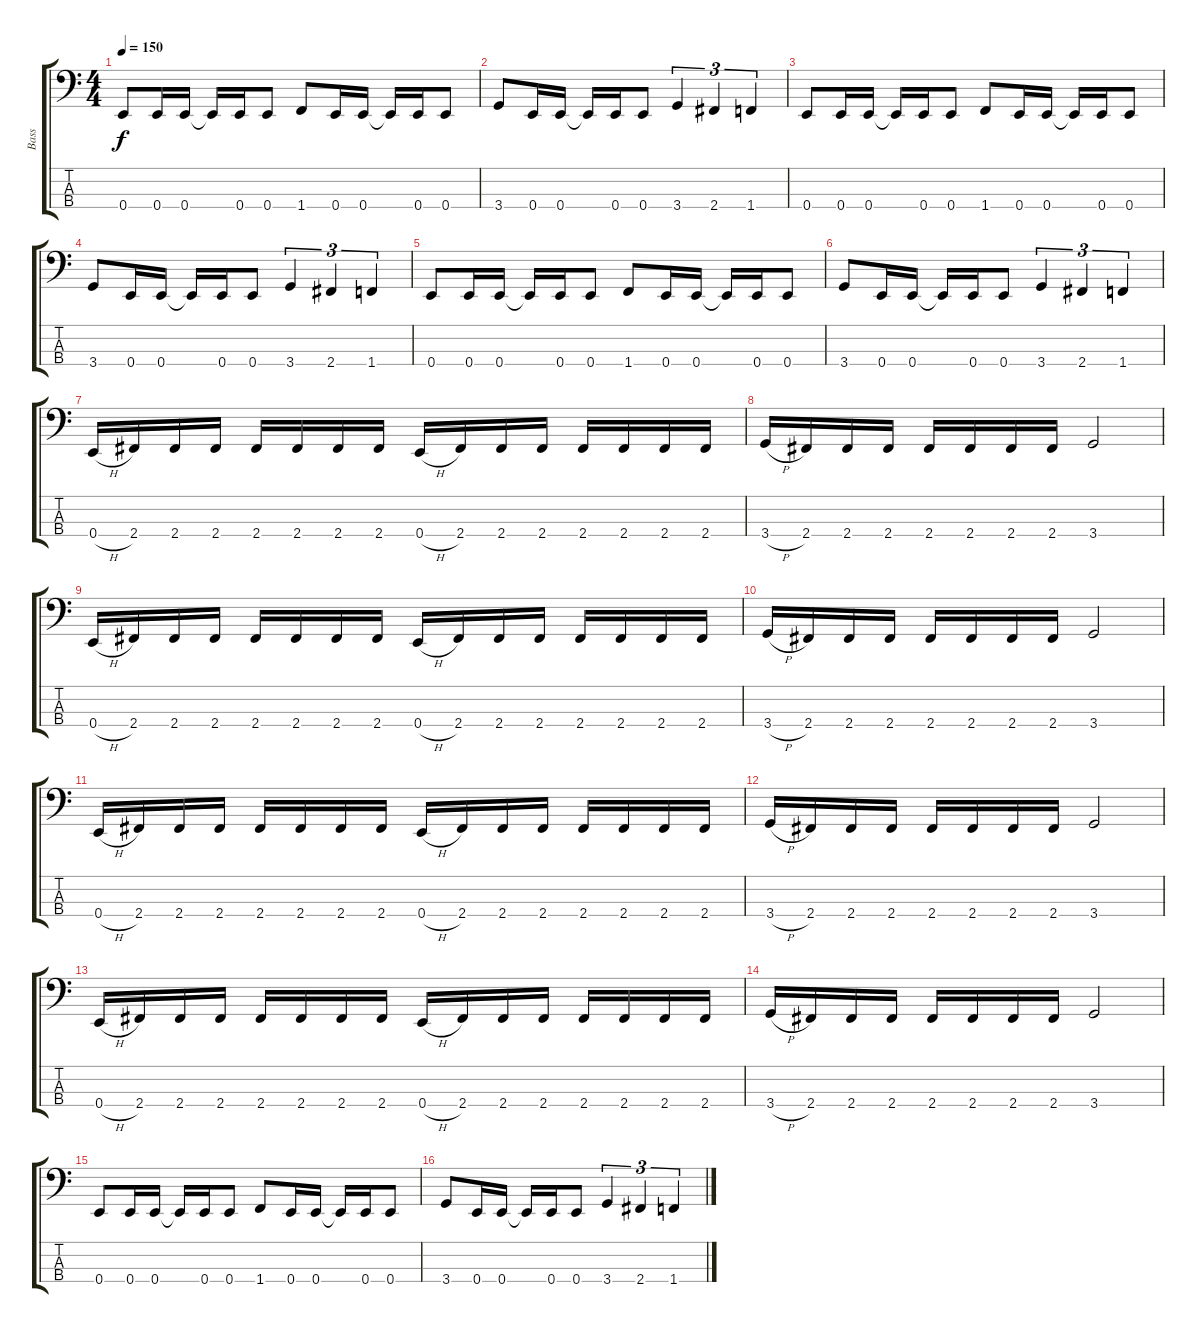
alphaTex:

\track ("Bass" "Bass") {instrument electricbasspick}
\staff {score tabs}
\tuning (G2 D2 A1 E1) {hide}
\ts (4 4)
\tempo 150
\clef f4
\ks c
0.4.8{dy f} 0.4.16 0.4.16 0.4{t}.16 0.4.16 0.4.8 1.4.8 0.4.16 0.4.16 0.4{t}.16 0.4.16 0.4.8 |
3.4.8 0.4.16 0.4.16 0.4{t}.16 0.4.16 0.4.8 3.4.4{tu (3 2)} 2.4.4{tu (3 2)} 1.4.4{tu (3 2)} |
0.4.8 0.4.16 0.4.16 0.4{t}.16 0.4.16 0.4.8 1.4.8 0.4.16 0.4.16 0.4{t}.16 0.4.16 0.4.8 |
3.4.8 0.4.16 0.4.16 0.4{t}.16 0.4.16 0.4.8 3.4.4{tu (3 2)} 2.4.4{tu (3 2)} 1.4.4{tu (3 2)} |
0.4.8 0.4.16 0.4.16 0.4{t}.16 0.4.16 0.4.8 1.4.8 0.4.16 0.4.16 0.4{t}.16 0.4.16 0.4.8 |
3.4.8 0.4.16 0.4.16 0.4{t}.16 0.4.16 0.4.8 3.4.4{tu (3 2)} 2.4.4{tu (3 2)} 1.4.4{tu (3 2)} |
0.4{h}.16 2.4.16 2.4.16 2.4.16 2.4.16 2.4.16 2.4.16 2.4.16 0.4{h}.16 2.4.16 2.4.16 2.4.16 2.4.16 2.4.16 2.4.16 2.4.16 |
3.4{h}.16 2.4.16 2.4.16 2.4.16 2.4.16 2.4.16 2.4.16 2.4.16 3.4.2 |
0.4{h}.16 2.4.16 2.4.16 2.4.16 2.4.16 2.4.16 2.4.16 2.4.16 0.4{h}.16 2.4.16 2.4.16 2.4.16 2.4.16 2.4.16 2.4.16 2.4.16 |
3.4{h}.16 2.4.16 2.4.16 2.4.16 2.4.16 2.4.16 2.4.16 2.4.16 3.4.2 |
0.4{h}.16 2.4.16 2.4.16 2.4.16 2.4.16 2.4.16 2.4.16 2.4.16 0.4{h}.16 2.4.16 2.4.16 2.4.16 2.4.16 2.4.16 2.4.16 2.4.16 |
3.4{h}.16 2.4.16 2.4.16 2.4.16 2.4.16 2.4.16 2.4.16 2.4.16 3.4.2 |
0.4{h}.16 2.4.16 2.4.16 2.4.16 2.4.16 2.4.16 2.4.16 2.4.16 0.4{h}.16 2.4.16 2.4.16 2.4.16 2.4.16 2.4.16 2.4.16 2.4.16 |
3.4{h}.16 2.4.16 2.4.16 2.4.16 2.4.16 2.4.16 2.4.16 2.4.16 3.4.2 |
0.4.8 0.4.16 0.4.16 0.4{t}.16 0.4.16 0.4.8 1.4.8 0.4.16 0.4.16 0.4{t}.16 0.4.16 0.4.8 |
3.4.8 0.4.16 0.4.16 0.4{t}.16 0.4.16 0.4.8 3.4.4{tu (3 2)} 2.4.4{tu (3 2)} 1.4.4{tu (3 2)}
